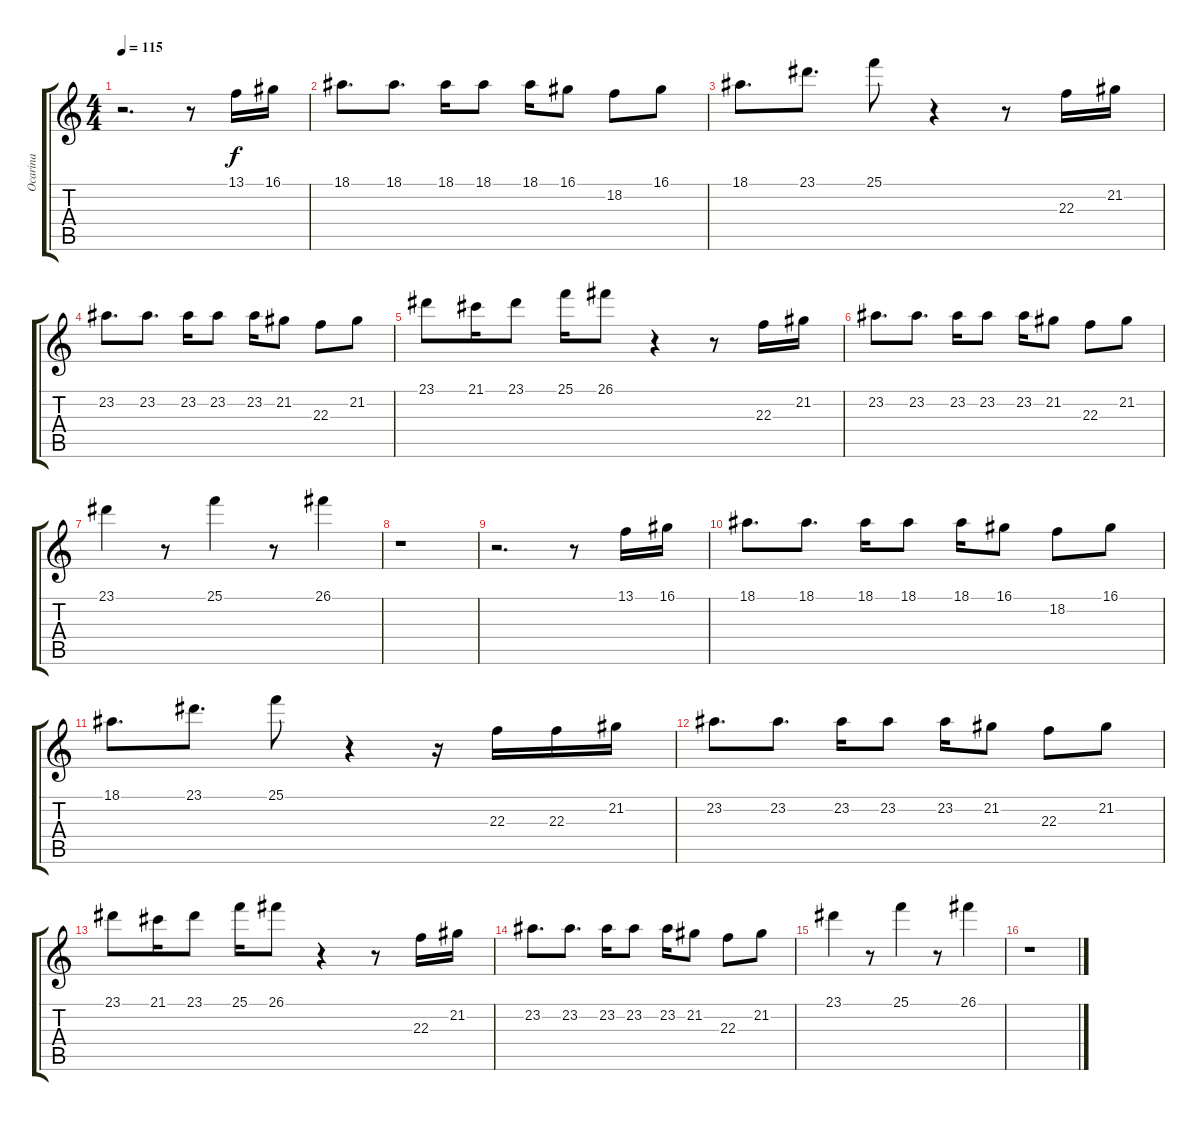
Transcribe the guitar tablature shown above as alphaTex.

\track ("Ocarina" "Ocarina") {instrument ocarina}
\staff {score tabs}
\tuning (E4 B3 G3 D3 A2 E2) {hide}
\ts (4 4)
\tempo 115
\clef g2
\ks c
r.2{d dy f} r.8 13.1.16 16.1.16 |
18.1.8{d} 18.1.8{d} 18.1.16 18.1.8 18.1.16 16.1.8 18.2.8 16.1.8 |
18.1.8{d} 23.1.8{d} 25.1.8 r.4 r.8 22.3.16 21.2.16 |
23.2.8{d} 23.2.8{d} 23.2.16 23.2.8 23.2.16 21.2.8 22.3.8 21.2.8 |
23.1.8 21.1.16 23.1.8 25.1.16 26.1.8 r.4 r.8 22.3.16 21.2.16 |
23.2.8{d} 23.2.8{d} 23.2.16 23.2.8 23.2.16 21.2.8 22.3.8 21.2.8 |
23.1.4 r.8 25.1.4 r.8 26.1.4 |
r.1 |
r.2{d} r.8 13.1.16 16.1.16 |
18.1.8{d} 18.1.8{d} 18.1.16 18.1.8 18.1.16 16.1.8 18.2.8 16.1.8 |
18.1.8{d} 23.1.8{d} 25.1.8 r.4 r.16 22.3.16 22.3.16 21.2.16 |
23.2.8{d} 23.2.8{d} 23.2.16 23.2.8 23.2.16 21.2.8 22.3.8 21.2.8 |
23.1.8 21.1.16 23.1.8 25.1.16 26.1.8 r.4 r.8 22.3.16 21.2.16 |
23.2.8{d} 23.2.8{d} 23.2.16 23.2.8 23.2.16 21.2.8 22.3.8 21.2.8 |
23.1.4 r.8 25.1.4 r.8 26.1.4 |
r.1
